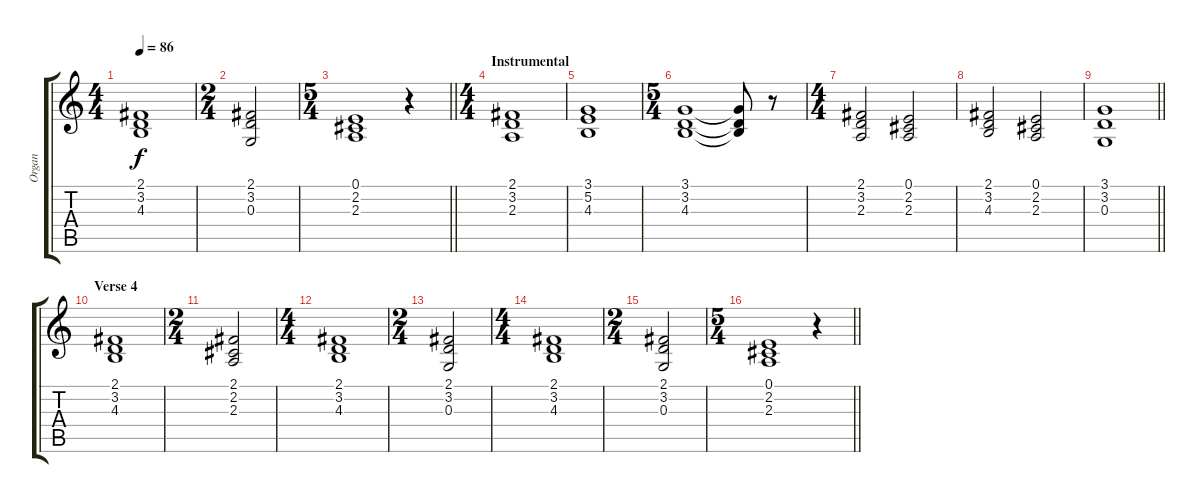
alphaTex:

\track ("Organ" "Organ") {instrument percussiveorgan}
\staff {score tabs}
\tuning (E4 B3 G3 D3 A2 E2) {hide}
\ts (4 4)
\tempo 86
\clef g2
\ks c
(2.1 3.2 4.3).1{dy f} |
\ts (2 4)
(2.1 3.2 0.3).2 |
\ts (5 4)
\barLineRight lightlight
(0.1 2.2 2.3).1 r.4 |
\ts (4 4)
\section ("" "Instrumental")
(2.1 3.2 2.3).1 |
(3.1 5.2 4.3).1 |
\ts (5 4)
(3.1 3.2 4.3).1 (3.1{t} 3.2{t} 4.3{t}).8 r.8 |
\ts (4 4)
(2.1 3.2 2.3).2 (0.1 2.2 2.3).2 |
(2.1 3.2 4.3).2 (0.1 2.2 2.3).2 |
\barLineRight lightlight
(3.1 3.2 0.3).1 |
\section ("" "Verse 4")
(2.1 3.2 4.3).1 |
\ts (2 4)
(2.1 2.2 2.3).2 |
\ts (4 4)
(2.1 3.2 4.3).1 |
\ts (2 4)
(2.1 3.2 0.3).2 |
\ts (4 4)
(2.1 3.2 4.3).1 |
\ts (2 4)
(2.1 3.2 0.3).2 |
\ts (5 4)
\barLineRight lightlight
(0.1 2.2 2.3).1 r.4
